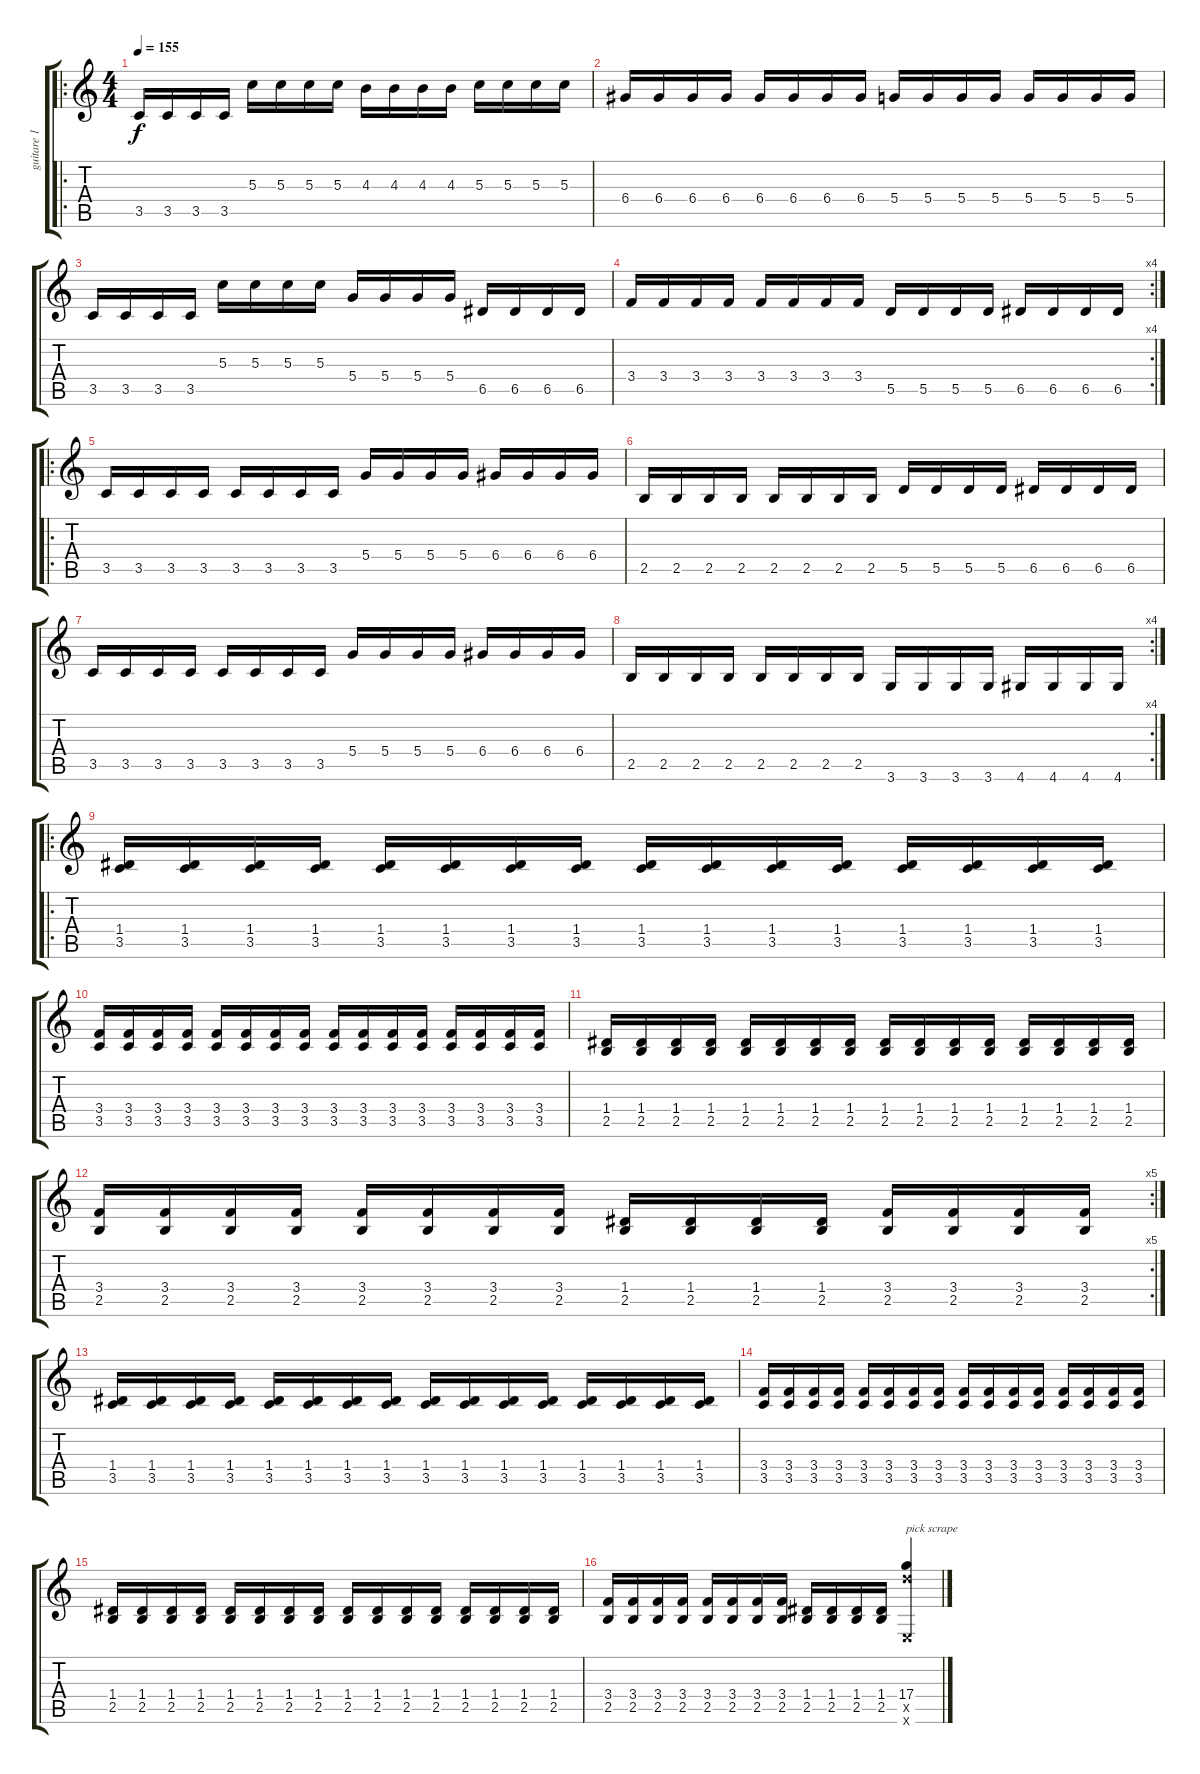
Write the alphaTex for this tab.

\track ("guitare 1" "guitare 1") {instrument distortionguitar}
\staff {score tabs}
\tuning (E4 B3 G3 D3 A2 E2) {hide}
\ro
\ts (4 4)
\tempo 155
\clef g2
\ks c
3.5.16{dy f instrument distortionguitar} 3.5.16 3.5.16 3.5.16 5.3.16 5.3.16 5.3.16 5.3.16 4.3.16 4.3.16 4.3.16 4.3.16 5.3.16 5.3.16 5.3.16 5.3.16 |
6.4.16 6.4.16 6.4.16 6.4.16 6.4.16 6.4.16 6.4.16 6.4.16 5.4.16 5.4.16 5.4.16 5.4.16 5.4.16 5.4.16 5.4.16 5.4.16 |
3.5.16 3.5.16 3.5.16 3.5.16 5.3.16 5.3.16 5.3.16 5.3.16 5.4.16 5.4.16 5.4.16 5.4.16 6.5.16 6.5.16 6.5.16 6.5.16 |
\rc 4
3.4.16 3.4.16 3.4.16 3.4.16 3.4.16 3.4.16 3.4.16 3.4.16 5.5.16 5.5.16 5.5.16 5.5.16 6.5.16 6.5.16 6.5.16 6.5.16 |
\ro
3.5.16 3.5.16 3.5.16 3.5.16 3.5.16 3.5.16 3.5.16 3.5.16 5.4.16 5.4.16 5.4.16 5.4.16 6.4.16 6.4.16 6.4.16 6.4.16 |
2.5.16 2.5.16 2.5.16 2.5.16 2.5.16 2.5.16 2.5.16 2.5.16 5.5.16 5.5.16 5.5.16 5.5.16 6.5.16 6.5.16 6.5.16 6.5.16 |
3.5.16 3.5.16 3.5.16 3.5.16 3.5.16 3.5.16 3.5.16 3.5.16 5.4.16 5.4.16 5.4.16 5.4.16 6.4.16 6.4.16 6.4.16 6.4.16 |
\rc 4
2.5.16 2.5.16 2.5.16 2.5.16 2.5.16 2.5.16 2.5.16 2.5.16 3.6.16 3.6.16 3.6.16 3.6.16 4.6.16 4.6.16 4.6.16 4.6.16 |
\ro
(1.4 3.5).16 (1.4 3.5).16 (1.4 3.5).16 (1.4 3.5).16 (1.4 3.5).16 (1.4 3.5).16 (1.4 3.5).16 (1.4 3.5).16 (1.4 3.5).16 (1.4 3.5).16 (1.4 3.5).16 (1.4 3.5).16 (1.4 3.5).16 (1.4 3.5).16 (1.4 3.5).16 (1.4 3.5).16 |
(3.4 3.5).16 (3.4 3.5).16 (3.4 3.5).16 (3.4 3.5).16 (3.4 3.5).16 (3.4 3.5).16 (3.4 3.5).16 (3.4 3.5).16 (3.4 3.5).16 (3.4 3.5).16 (3.4 3.5).16 (3.4 3.5).16 (3.4 3.5).16 (3.4 3.5).16 (3.4 3.5).16 (3.4 3.5).16 |
(1.4 2.5).16 (1.4 2.5).16 (1.4 2.5).16 (1.4 2.5).16 (1.4 2.5).16 (1.4 2.5).16 (1.4 2.5).16 (1.4 2.5).16 (1.4 2.5).16 (1.4 2.5).16 (1.4 2.5).16 (1.4 2.5).16 (1.4 2.5).16 (1.4 2.5).16 (1.4 2.5).16 (1.4 2.5).16 |
\rc 5
(3.4 2.5).16 (3.4 2.5).16 (3.4 2.5).16 (3.4 2.5).16 (3.4 2.5).16 (3.4 2.5).16 (3.4 2.5).16 (3.4 2.5).16 (1.4 2.5).16 (1.4 2.5).16 (1.4 2.5).16 (1.4 2.5).16 (3.4 2.5).16 (3.4 2.5).16 (3.4 2.5).16 (3.4 2.5).16 |
(1.4 3.5).16 (1.4 3.5).16 (1.4 3.5).16 (1.4 3.5).16 (1.4 3.5).16 (1.4 3.5).16 (1.4 3.5).16 (1.4 3.5).16 (1.4 3.5).16 (1.4 3.5).16 (1.4 3.5).16 (1.4 3.5).16 (1.4 3.5).16 (1.4 3.5).16 (1.4 3.5).16 (1.4 3.5).16 |
(3.4 3.5).16 (3.4 3.5).16 (3.4 3.5).16 (3.4 3.5).16 (3.4 3.5).16 (3.4 3.5).16 (3.4 3.5).16 (3.4 3.5).16 (3.4 3.5).16 (3.4 3.5).16 (3.4 3.5).16 (3.4 3.5).16 (3.4 3.5).16 (3.4 3.5).16 (3.4 3.5).16 (3.4 3.5).16 |
(1.4 2.5).16 (1.4 2.5).16 (1.4 2.5).16 (1.4 2.5).16 (1.4 2.5).16 (1.4 2.5).16 (1.4 2.5).16 (1.4 2.5).16 (1.4 2.5).16 (1.4 2.5).16 (1.4 2.5).16 (1.4 2.5).16 (1.4 2.5).16 (1.4 2.5).16 (1.4 2.5).16 (1.4 2.5).16 |
(3.4 2.5).16 (3.4 2.5).16 (3.4 2.5).16 (3.4 2.5).16 (3.4 2.5).16 (3.4 2.5).16 (3.4 2.5).16 (3.4 2.5).16 (1.4 2.5).16 (1.4 2.5).16 (1.4 2.5).16 (1.4 2.5).16 (17.4 17.5{x} 0.6{x}).4{txt "pick scrape"}
